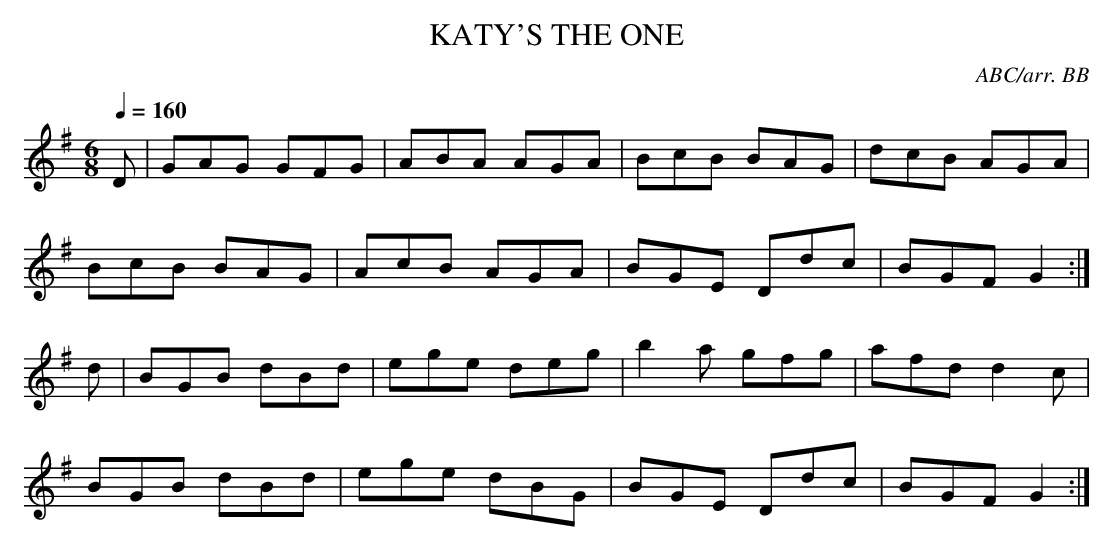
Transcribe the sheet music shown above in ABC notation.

X:1
T:KATY'S THE ONE
Q:1/4=160
C:ABC/arr. BB
M:6/8
L:1/8
K:G
D|GAG GFG|ABA AGA|BcB BAG|dcB AGA|
BcB BAG|AcB AGA|BGE Ddc|BGF G2 :|
d|BGB dBd|ege deg|b2a gfg|afd d2c|
BGB dBd|ege dBG|BGE Ddc|BGF G2 :|
